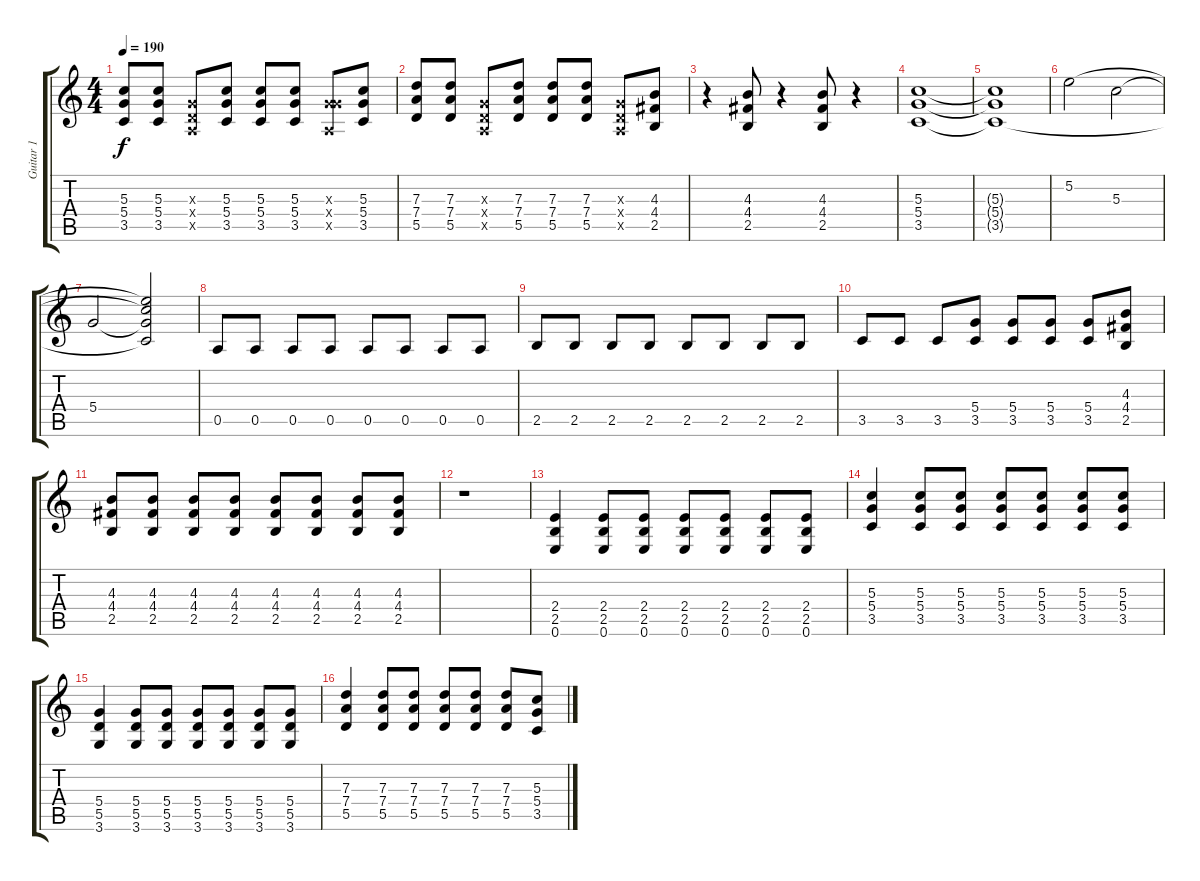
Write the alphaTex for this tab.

\track ("Guitar 1" "Guitar 1") {instrument overdrivenguitar}
\staff {score tabs}
\tuning (E4 B3 G3 D3 A2 E2) {hide}
\ts (4 4)
\tempo 190
\clef g2
\ks c
(5.3 5.4 3.5).8{dy f} (5.3 5.4 3.5).8 (0.3{x} 0.4{x} 0.5{x}).8 (5.3 5.4 3.5).8 (5.3 5.4 3.5).8 (5.3 5.4 3.5).8 (0.3{x} 5.4{x} 0.5{x}).8 (5.3 5.4 3.5).8 |
(7.3 7.4 5.5).8 (7.3 7.4 5.5).8 (0.3{x} 0.4{x} 0.5{x}).8 (7.3 7.4 5.5).8 (7.3 7.4 5.5).8 (7.3 7.4 5.5).8 (0.3{x} 0.4{x} 0.5{x}).8 (4.3 4.4 2.5).8 |
r.4 (4.3 4.4 2.5).8 r.4 (4.3 4.4 2.5).8 r.4 |
(5.3 5.4 3.5).1 |
(5.3{t} 5.4{t} 3.5{t}).1 |
5.2.2 5.3.2 |
5.4.2 (5.2{t} 5.3{t} 5.4{t} 3.5{t}).2 |
0.5.8 0.5.8 0.5.8 0.5.8 0.5.8 0.5.8 0.5.8 0.5.8 |
2.5.8 2.5.8 2.5.8 2.5.8 2.5.8 2.5.8 2.5.8 2.5.8 |
3.5.8 3.5.8 3.5.8 (5.4 3.5).8 (5.4 3.5).8 (5.4 3.5).8 (5.4 3.5).8 (4.3 4.4 2.5).8 |
(4.3 4.4 2.5).8 (4.3 4.4 2.5).8 (4.3 4.4 2.5).8 (4.3 4.4 2.5).8 (4.3 4.4 2.5).8 (4.3 4.4 2.5).8 (4.3 4.4 2.5).8 (4.3 4.4 2.5).8 |
r.1 |
(2.4 2.5 0.6).4 (2.4 2.5 0.6).8 (2.4 2.5 0.6).8 (2.4 2.5 0.6).8 (2.4 2.5 0.6).8 (2.4 2.5 0.6).8 (2.4 2.5 0.6).8 |
(5.3 5.4 3.5).4 (5.3 5.4 3.5).8 (5.3 5.4 3.5).8 (5.3 5.4 3.5).8 (5.3 5.4 3.5).8 (5.3 5.4 3.5).8 (5.3 5.4 3.5).8 |
(5.4 5.5 3.6).4 (5.4 5.5 3.6).8 (5.4 5.5 3.6).8 (5.4 5.5 3.6).8 (5.4 5.5 3.6).8 (5.4 5.5 3.6).8 (5.4 5.5 3.6).8 |
(7.3 7.4 5.5).4 (7.3 7.4 5.5).8 (7.3 7.4 5.5).8 (7.3 7.4 5.5).8 (7.3 7.4 5.5).8 (7.3 7.4 5.5).8 (5.3 5.4 3.5).8
